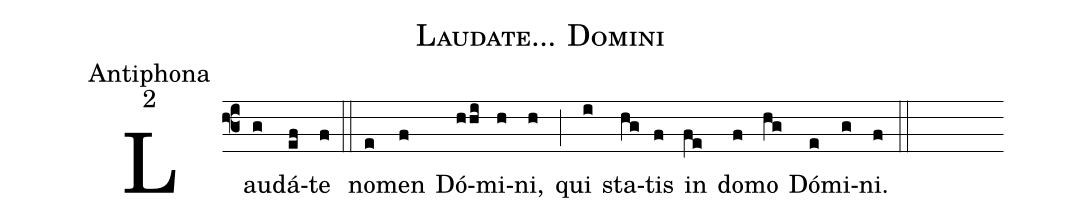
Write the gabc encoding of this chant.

name:Laudate... Domini;
office-part:Antiphona;
mode:2;
%%
(f3) Lau(g)dá(ef)te(f) (::)
no(e)men(f) Dó(hhi)mi(h)ni,(h) (;) qui(i) sta(hg)tis(f) in(fe) do(f)mo(hg) Dó(e)mi(g)ni.(f) (::)
